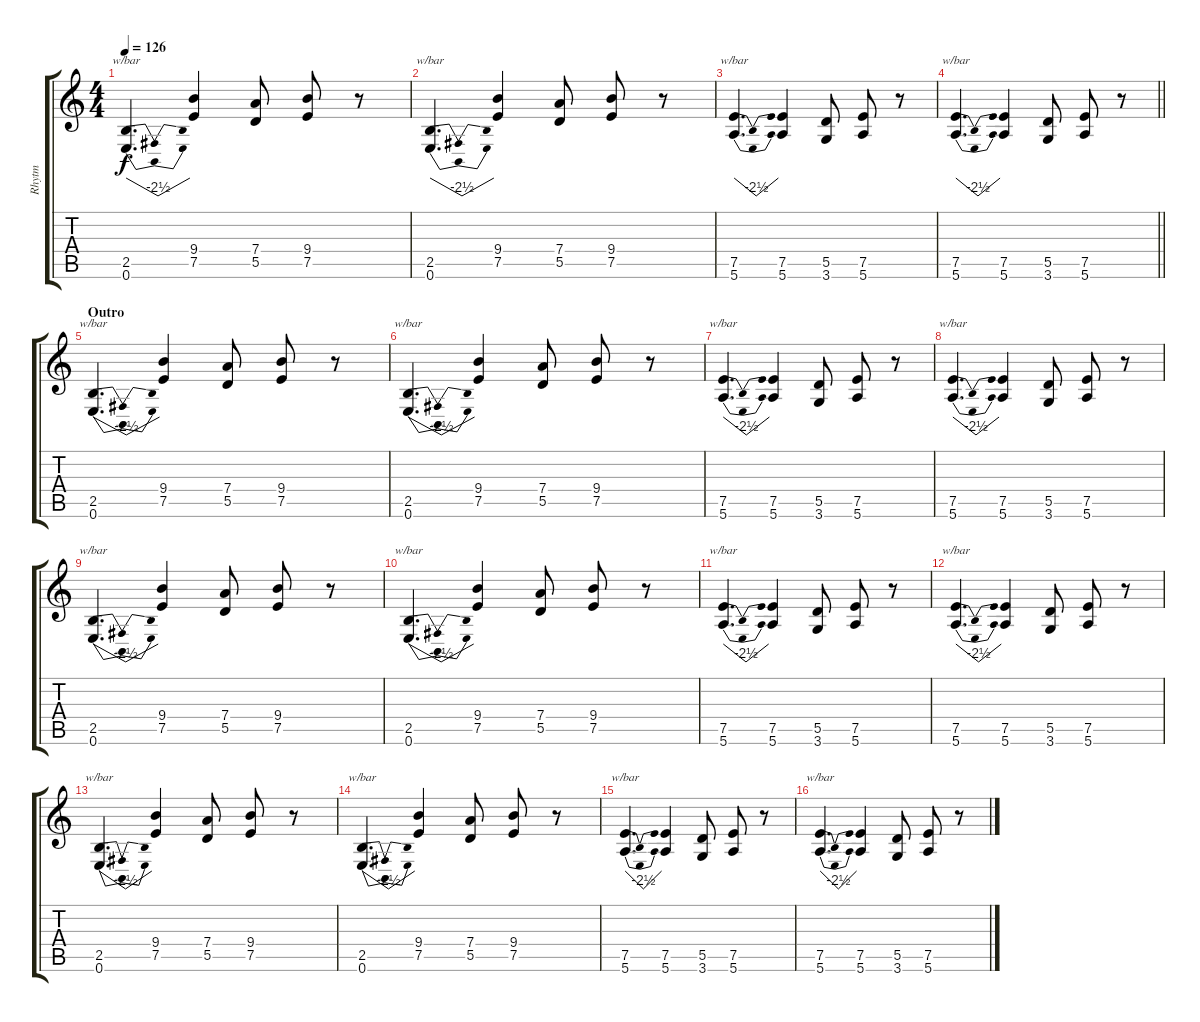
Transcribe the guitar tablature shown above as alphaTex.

\track ("Rhytm" "Rhytm") {instrument distortionguitar}
\staff {score tabs}
\tuning (E4 B3 G3 D3 A2 E2) {hide}
\ts (4 4)
\tempo 126
\clef g2
\ks c
(2.5 0.6).4{d tbe (dip default 0 0 30 -10 60 0) dy f volume 16} (9.4 7.5).4 (7.4 5.5).8 (9.4 7.5).8 r.8 |
(2.5 0.6).4{d tbe (dip default 0 0 30 -10 60 0)} (9.4 7.5).4 (7.4 5.5).8 (9.4 7.5).8 r.8 |
(7.5 5.6).4{d tbe (dip default 0 0 30 -10 60 0)} (7.5 5.6).4 (5.5 3.6).8 (7.5 5.6).8 r.8 |
\barLineRight lightlight
(7.5 5.6).4{d tbe (dip default 0 0 30 -10 60 0)} (7.5 5.6).4 (5.5 3.6).8 (7.5 5.6).8 r.8 |
\section ("" "Outro")
(2.5 0.6).4{d tbe (dip default 0 0 30 -10 60 0) balance 8} (9.4 7.5).4{balance 16} (7.4 5.5).8 (9.4 7.5).8 r.8 |
(2.5 0.6).4{d tbe (dip default 0 0 30 -10 60 0) balance 8} (9.4 7.5).4{balance 16} (7.4 5.5).8 (9.4 7.5).8 r.8 |
(7.5 5.6).4{d tbe (dip default 0 0 30 -10 60 0) balance 8} (7.5 5.6).4{balance 16} (5.5 3.6).8 (7.5 5.6).8 r.8 |
(7.5 5.6).4{d tbe (dip default 0 0 30 -10 60 0) balance 8} (7.5 5.6).4{balance 16} (5.5 3.6).8 (7.5 5.6).8 r.8 |
(2.5 0.6).4{d tbe (dip default 0 0 30 -10 60 0) balance 8} (9.4 7.5).4{balance 16} (7.4 5.5).8 (9.4 7.5).8 r.8 |
(2.5 0.6).4{d tbe (dip default 0 0 30 -10 60 0) balance 8} (9.4 7.5).4{balance 16} (7.4 5.5).8 (9.4 7.5).8 r.8 |
(7.5 5.6).4{d tbe (dip default 0 0 30 -10 60 0) balance 8} (7.5 5.6).4{balance 16} (5.5 3.6).8 (7.5 5.6).8 r.8 |
(7.5 5.6).4{d tbe (dip default 0 0 30 -10 60 0) balance 8} (7.5 5.6).4{balance 16} (5.5 3.6).8 (7.5 5.6).8 r.8 |
(2.5 0.6).4{d tbe (dip default 0 0 30 -10 60 0) balance 8} (9.4 7.5).4{balance 16} (7.4 5.5).8 (9.4 7.5).8 r.8 |
(2.5 0.6).4{d tbe (dip default 0 0 30 -10 60 0) balance 8} (9.4 7.5).4{balance 16} (7.4 5.5).8 (9.4 7.5).8 r.8 |
(7.5 5.6).4{d tbe (dip default 0 0 30 -10 60 0) balance 8} (7.5 5.6).4{balance 16} (5.5 3.6).8 (7.5 5.6).8 r.8 |
(7.5 5.6).4{d tbe (dip default 0 0 30 -10 60 0) balance 8} (7.5 5.6).4{balance 16} (5.5 3.6).8 (7.5 5.6).8 r.8
